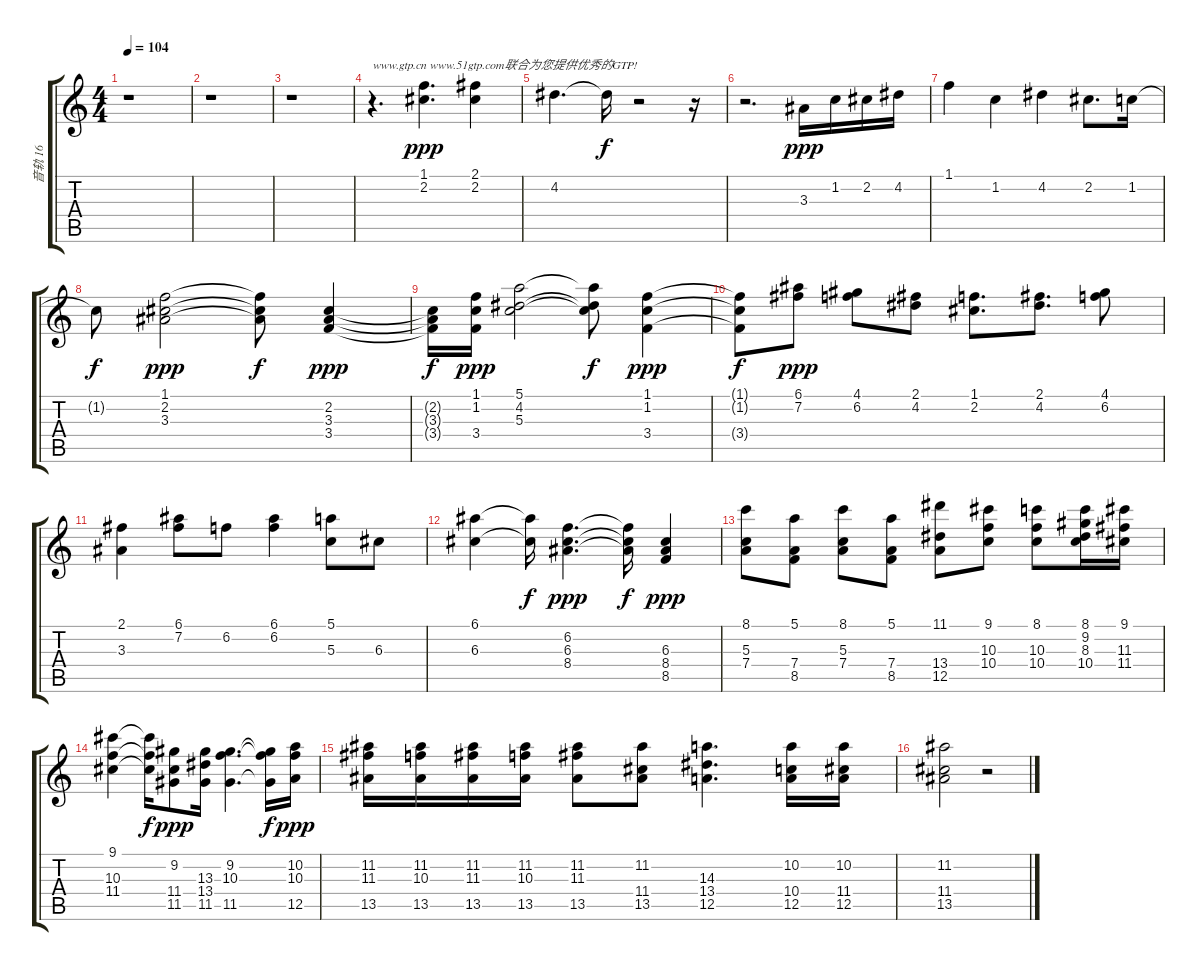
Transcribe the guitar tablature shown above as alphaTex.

\track ("音轨 16" "音轨 16") {instrument acousticguitarsteel}
\staff {score tabs}
\tuning (E4 B3 G3 D3 A2 E2) {hide}
\ts (4 4)
\tempo 104
\clef g2
\ks c
r.1{dy ppp} |
r.1 |
r.1 |
r.4{d txt "www.gtp.cn www.51gtp.com联合为您提供优秀的GTP!"} (1.1 2.2).4{d} (2.1 2.2).4 |
4.2.4{d} 4.2{t}.16{dy f} r.2 r.16 |
r.2{d} 3.3.16{dy ppp} 1.2.16 2.2.16 4.2.16 |
1.1.4 1.2.4 4.2.4 2.2.8{d} 1.2.16 |
1.2{t}.8{dy f} (1.1 2.2 3.3).2{dy ppp} (1.1{t} 2.2{t} 3.3{t}).8{dy f} (2.2 3.3 3.4).4{dy ppp} |
(2.2{t} 3.3{t} 3.4{t}).16{dy f} (1.1 1.2 3.4).16{dy ppp} (5.1 4.2 5.3).2 (5.1{t} 4.2{t} 5.3{t}).8{dy f} (1.1 1.2 3.4).4{dy ppp} |
(1.1{t} 1.2{t} 3.4{t}).8{dy f} (6.1 7.2).8{dy ppp} (4.1 6.2).8 (2.1 4.2).8 (1.1 2.2).8{d} (2.1 4.2).8{d} (4.1 6.2).8 |
(2.1 3.3).4 (6.1 7.2).8 6.2.8 (6.1 6.2).4 (5.1 5.3).8 6.3.8 |
(6.1 6.3).4 (6.1{t} 6.3{t}).16{dy f} (6.2 6.3 8.4).4{d dy ppp} (6.2{t} 6.3{t} 8.4{t}).16{dy f} (6.3 8.4 8.5).4{dy ppp} |
(8.1 5.3 7.4).8 (5.1 7.4 8.5).8 (8.1 5.3 7.4).8 (5.1 7.4 8.5).8 (11.1 13.4 12.5).8 (9.1 10.3 10.4).8 (8.1 10.3 10.4).8 (8.1 9.2 8.3 10.4).16 (9.1 11.3 11.4).16 |
(9.1 10.3 11.4).4 (9.1{t} 10.3{t} 11.4{t}).16{dy f} (9.2 11.4 11.5).8{dy ppp} (13.3 13.4 11.5).16 (9.2 10.3 11.5).4{d} (9.2{t} 10.3{t} 11.5{t}).16{dy f} (10.2 10.3 12.5).16{dy ppp} |
(11.2 11.3 13.5).16 (11.2 10.3 13.5).16 (11.2 11.3 13.5).16 (11.2 10.3 13.5).16 (11.2 11.3 13.5).8 (11.2 11.4 13.5).8 (14.3 13.4 12.5).4{d} (10.2 10.4 12.5).16 (10.2 11.4 12.5).16 |
(11.2 11.4 13.5).2 r.2
